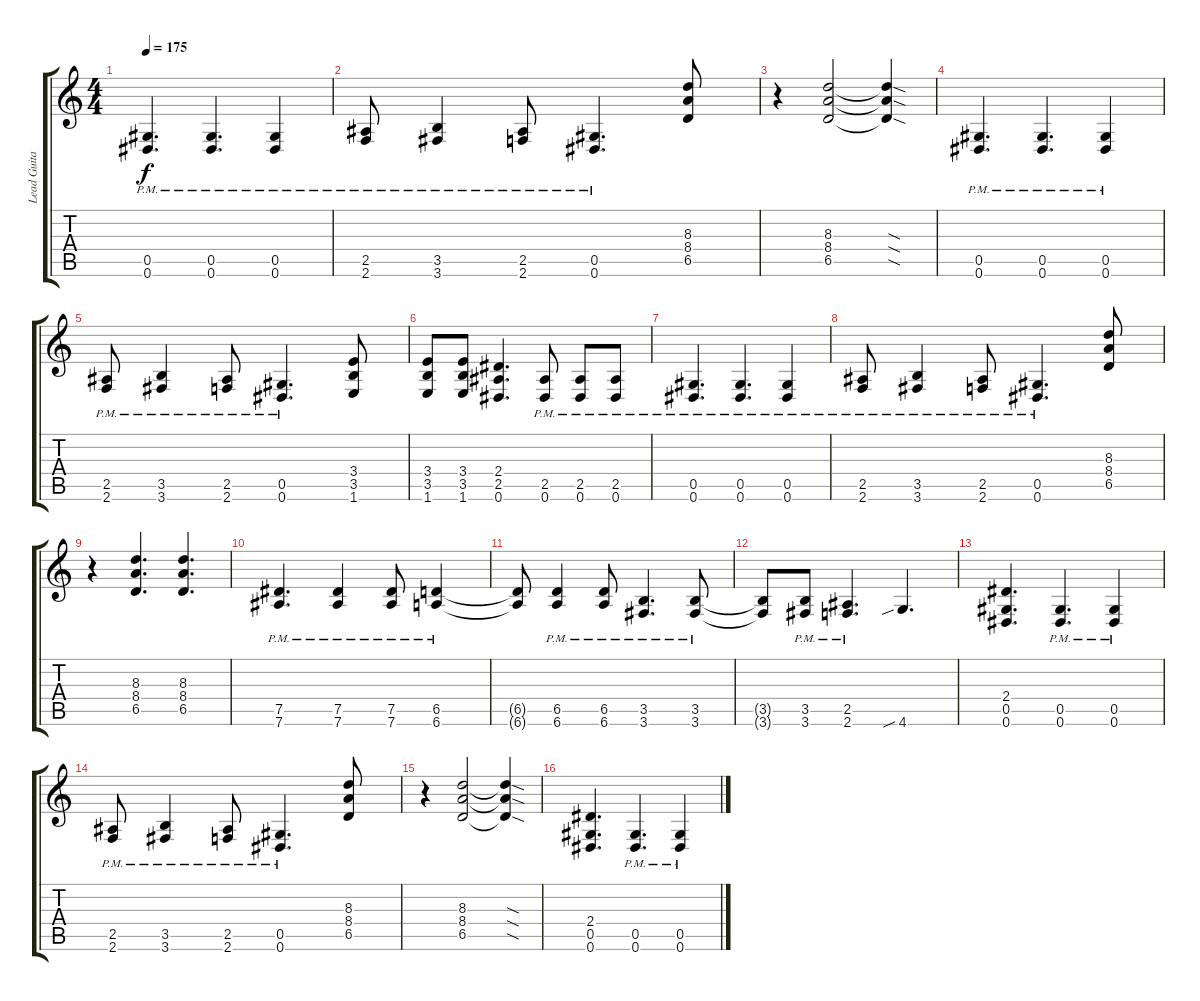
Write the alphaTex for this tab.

\track ("Lead Guitar" "Lead Guita") {instrument distortionguitar}
\staff {score tabs}
\tuning (Eb4 Bb3 Gb3 Db3 Ab2 Eb2) {hide}
\ts (4 4)
\tempo 175
\clef g2
\ks c
(0.5{pm} 0.6{pm}).4{d dy f} (0.5{pm} 0.6{pm}).4{d} (0.5{pm} 0.6{pm}).4 |
(2.5{pm} 2.6{pm}).8 (3.5{pm} 3.6{pm}).4 (2.5{pm} 2.6{pm}).8 (0.5{pm} 0.6{pm}).4{d} (8.3 8.4 6.5).8 |
r.4 (8.3 8.4 6.5).2 (8.3{sod t} 8.4{sod t} 6.5{sod t}).4 |
(0.5{pm} 0.6{pm}).4{d} (0.5{pm} 0.6{pm}).4{d} (0.5{pm} 0.6{pm}).4 |
(2.5{pm} 2.6{pm}).8 (3.5{pm} 3.6{pm}).4 (2.5{pm} 2.6{pm}).8 (0.5{pm} 0.6{pm}).4{d} (3.4 3.5 1.6).8 |
(3.4 3.5 1.6).8 (3.4 3.5 1.6).8 (2.4 2.5 0.6).4{d} (2.5{pm} 0.6{pm}).8 (2.5{pm} 0.6{pm}).8 (2.5{pm} 0.6{pm}).8 |
(0.5{pm} 0.6{pm}).4{d} (0.5{pm} 0.6{pm}).4{d} (0.5{pm} 0.6{pm}).4 |
(2.5{pm} 2.6{pm}).8 (3.5{pm} 3.6{pm}).4 (2.5{pm} 2.6{pm}).8 (0.5{pm} 0.6{pm}).4{d} (8.3 8.4 6.5).8 |
r.4 (8.3 8.4 6.5).4{d} (8.3 8.4 6.5).4{d} |
(7.5{pm} 7.6{pm}).4{d} (7.5{pm} 7.6{pm}).4 (7.5{pm} 7.6{pm}).8 (6.5{pm} 6.6{pm}).4 |
(6.5{t} 6.6{t}).8 (6.5{pm} 6.6{pm}).4 (6.5{pm} 6.6{pm}).8 (3.5{pm} 3.6{pm}).4{d} (3.5{pm} 3.6{pm}).8 |
(3.5{t} 3.6{t}).8 (3.5{pm} 3.6{pm}).8 (2.5{pm} 2.6{pm}).4{d} 4.6{sib}.4{d} |
(2.4 0.5 0.6).4{d} (0.5{pm} 0.6{pm}).4{d} (0.5{pm} 0.6{pm}).4 |
(2.5{pm} 2.6{pm}).8 (3.5{pm} 3.6{pm}).4 (2.5{pm} 2.6{pm}).8 (0.5{pm} 0.6{pm}).4{d} (8.3 8.4 6.5).8 |
r.4 (8.3 8.4 6.5).2 (8.3{sod t} 8.4{sod t} 6.5{sod t}).4 |
(2.4 0.5 0.6).4{d} (0.5{pm} 0.6{pm}).4{d} (0.5{pm} 0.6{pm}).4
